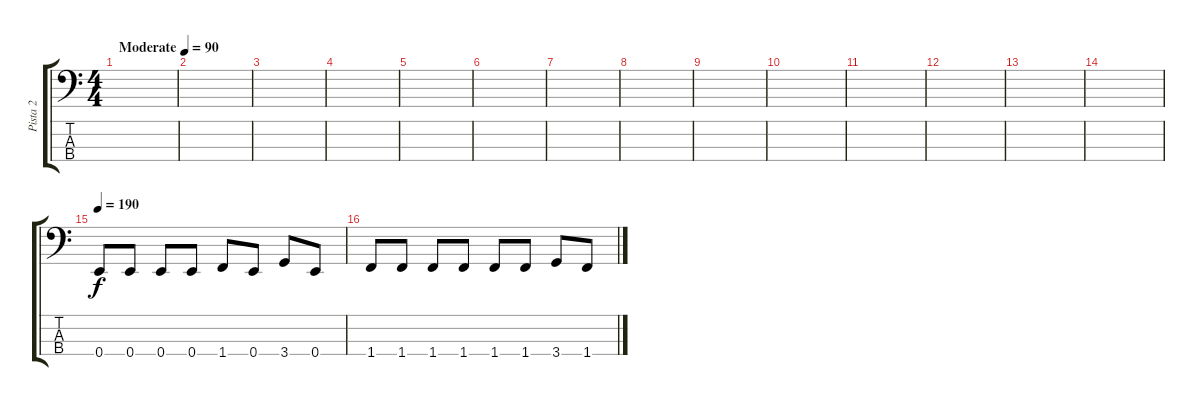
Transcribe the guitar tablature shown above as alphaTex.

\track ("Pista 2" "Pista 2") {instrument electricbassfinger}
\staff {score tabs}
\tuning (G2 D2 A1 E1) {hide}
\ts (4 4)
\tempo (90 "Moderate")
\clef f4
\ks c
|
|
|
|
|
|
|
|
|
|
|
|
|
|
\tempo 190
0.4.8 0.4.8 0.4.8 0.4.8 1.4.8 0.4.8 3.4.8 0.4.8 |
1.4.8 1.4.8 1.4.8 1.4.8 1.4.8 1.4.8 3.4.8 1.4.8
